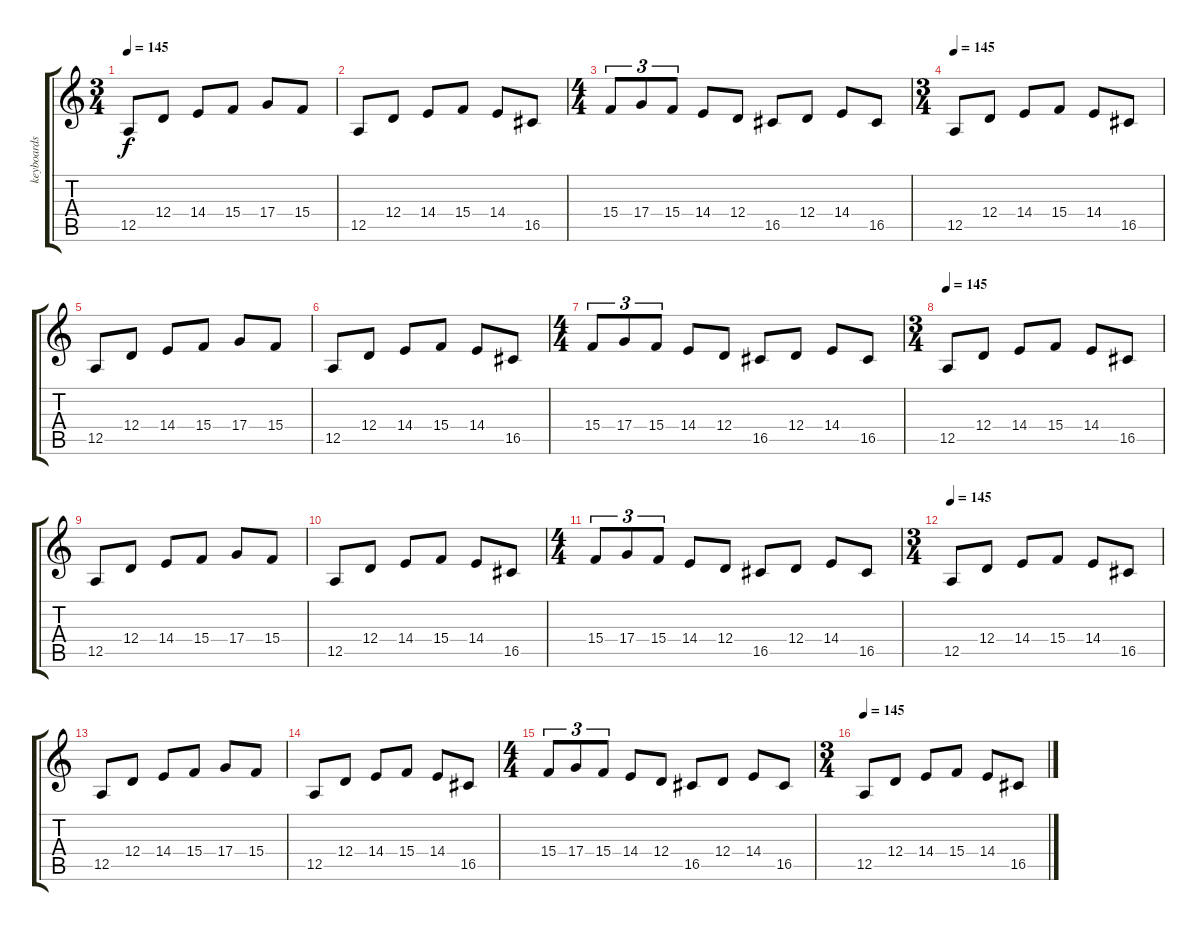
\track ("keyboards" "keyboards") {instrument synthstrings2}
\staff {score tabs}
\tuning (E4 B3 G3 D3 A2 E2) {hide}
\ts (3 4)
\tempo 145
\clef g2
\ks c
12.5.8{dy f} 12.4.8 14.4.8 15.4.8 17.4.8 15.4.8 |
12.5.8 12.4.8 14.4.8 15.4.8 14.4.8 16.5.8 |
\ts (4 4)
15.4.8{tu (3 2)} 17.4.8{tu (3 2)} 15.4.8{tu (3 2)} 14.4.8 12.4.8 16.5.8 12.4.8 14.4.8 16.5.8 |
\ts (3 4)
\tempo 145
12.5.8{volume 9 instrument brightacousticpiano} 12.4.8 14.4.8 15.4.8 14.4.8 16.5.8 |
12.5.8 12.4.8 14.4.8 15.4.8 17.4.8 15.4.8 |
12.5.8 12.4.8 14.4.8 15.4.8 14.4.8 16.5.8 |
\ts (4 4)
15.4.8{tu (3 2)} 17.4.8{tu (3 2)} 15.4.8{tu (3 2)} 14.4.8 12.4.8 16.5.8 12.4.8 14.4.8 16.5.8 |
\ts (3 4)
\tempo 145
12.5.8{volume 7 instrument brightacousticpiano} 12.4.8 14.4.8 15.4.8 14.4.8 16.5.8 |
12.5.8 12.4.8 14.4.8 15.4.8 17.4.8 15.4.8 |
12.5.8 12.4.8 14.4.8 15.4.8 14.4.8 16.5.8 |
\ts (4 4)
15.4.8{tu (3 2)} 17.4.8{tu (3 2)} 15.4.8{tu (3 2)} 14.4.8 12.4.8 16.5.8 12.4.8 14.4.8 16.5.8 |
\ts (3 4)
\tempo 145
12.5.8{volume 5 instrument brightacousticpiano} 12.4.8 14.4.8 15.4.8 14.4.8 16.5.8 |
12.5.8 12.4.8 14.4.8 15.4.8 17.4.8 15.4.8 |
12.5.8 12.4.8 14.4.8 15.4.8 14.4.8 16.5.8 |
\ts (4 4)
15.4.8{tu (3 2)} 17.4.8{tu (3 2)} 15.4.8{tu (3 2)} 14.4.8 12.4.8 16.5.8 12.4.8 14.4.8 16.5.8 |
\ts (3 4)
\tempo 145
12.5.8{volume 2 instrument brightacousticpiano} 12.4.8 14.4.8 15.4.8 14.4.8 16.5.8
